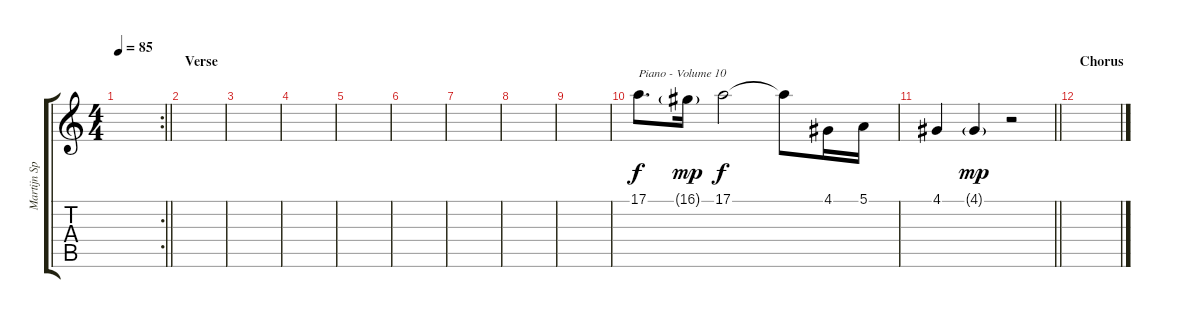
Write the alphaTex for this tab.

\track ("Martijn Spierenburg - Keyboard 2" "Martijn Sp") {instrument stringensemble1}
\staff {score tabs}
\tuning (E4 B3 G3 D3 A2 E2) {hide}
\rc 2
\ts (4 4)
\tempo 85
\clef g2
\barLineRight lightlight
\ks c
|
\section ("" "Verse")
|
|
|
|
|
|
|
|
17.1.8{d txt "Piano - Volume 10" dy f volume 10 instrument brightacousticpiano} 16.1{g}.16{dy mp} 17.1.2{dy f} 17.1{t}.8 4.1.16 5.1.16 |
\barLineRight lightlight
4.1.4 4.1{g}.4{dy mp} r.2 |
\section ("" "Chorus")
